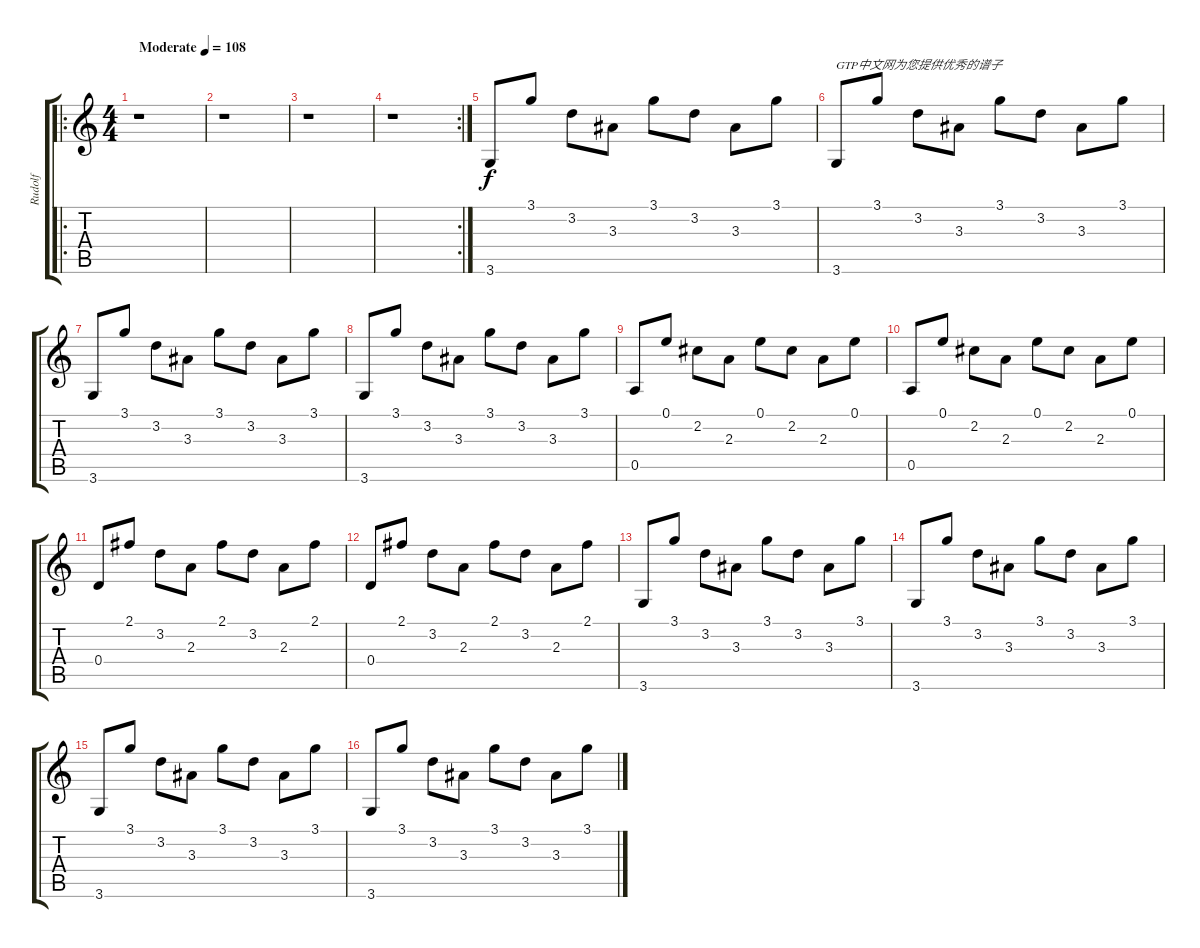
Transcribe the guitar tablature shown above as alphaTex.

\track ("Rudolf" "Rudolf") {instrument acousticguitarsteel}
\staff {score tabs}
\tuning (E4 B3 G3 D3 A2 E2) {hide}
\ro
\ts (4 4)
\tempo (108 "Moderate")
\clef g2
\ks c
r.1{dy f instrument acousticguitarsteel} |
r.1 |
r.1 |
\rc 2
r.1 |
3.6.8 3.1.8 3.2.8 3.3.8 3.1.8 3.2.8 3.3.8 3.1.8 |
3.6.8{txt "GTP中文网为您提供优秀的谱子"} 3.1.8 3.2.8 3.3.8 3.1.8 3.2.8 3.3.8 3.1.8 |
3.6.8 3.1.8 3.2.8 3.3.8 3.1.8 3.2.8 3.3.8 3.1.8 |
3.6.8 3.1.8 3.2.8 3.3.8 3.1.8 3.2.8 3.3.8 3.1.8 |
0.5.8 0.1.8 2.2.8 2.3.8 0.1.8 2.2.8 2.3.8 0.1.8 |
0.5.8 0.1.8 2.2.8 2.3.8 0.1.8 2.2.8 2.3.8 0.1.8 |
0.4.8 2.1.8 3.2.8 2.3.8 2.1.8 3.2.8 2.3.8 2.1.8 |
0.4.8 2.1.8 3.2.8 2.3.8 2.1.8 3.2.8 2.3.8 2.1.8 |
3.6.8 3.1.8 3.2.8 3.3.8 3.1.8 3.2.8 3.3.8 3.1.8 |
3.6.8 3.1.8 3.2.8 3.3.8 3.1.8 3.2.8 3.3.8 3.1.8 |
3.6.8 3.1.8 3.2.8 3.3.8 3.1.8 3.2.8 3.3.8 3.1.8 |
3.6.8 3.1.8 3.2.8 3.3.8 3.1.8 3.2.8 3.3.8 3.1.8
